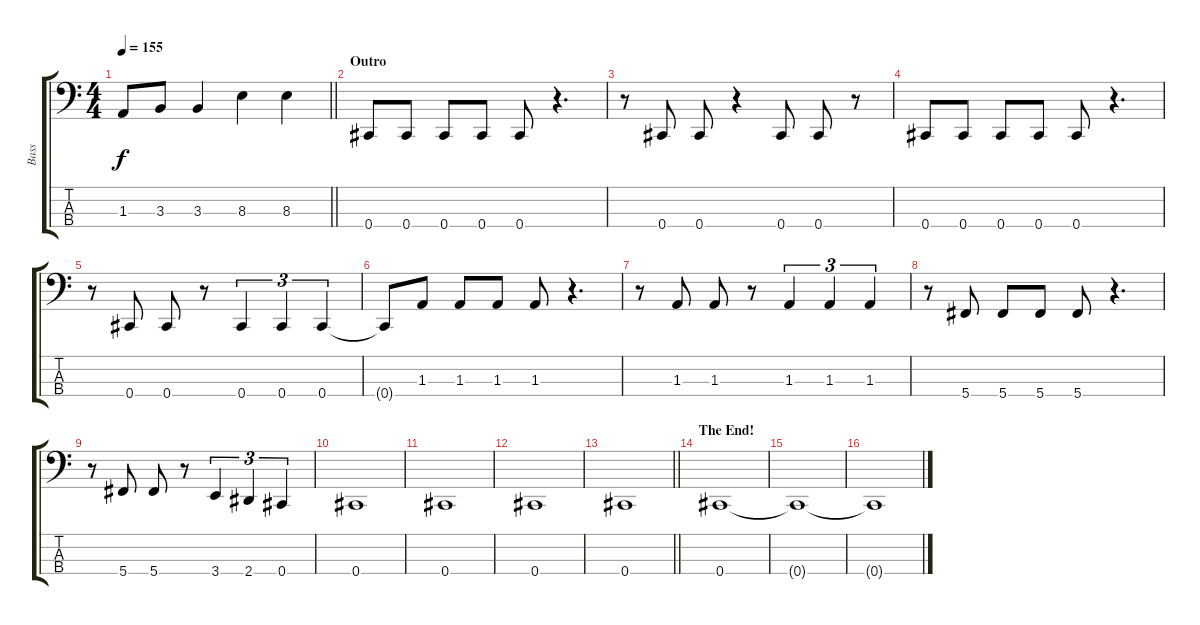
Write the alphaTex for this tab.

\track ("Bass" "Bass") {instrument electricbasspick}
\staff {score tabs}
\tuning (Gb2 Db2 Ab1 Db1) {hide}
\ts (4 4)
\tempo 155
\clef f4
\barLineRight lightlight
\ks c
1.3.8{dy f} 3.3.8 3.3.4 8.3.4 8.3.4 |
\section ("" "Outro")
0.4.8 0.4.8 0.4.8 0.4.8 0.4.8 r.4{d} |
r.8 0.4.8 0.4.8 r.4 0.4.8 0.4.8 r.8 |
0.4.8 0.4.8 0.4.8 0.4.8 0.4.8 r.4{d} |
r.8 0.4.8 0.4.8 r.8 0.4.4{tu (3 2)} 0.4.4{tu (3 2)} 0.4.4{tu (3 2)} |
0.4{t}.8 1.3.8 1.3.8 1.3.8 1.3.8 r.4{d} |
r.8 1.3.8 1.3.8 r.8 1.3.4{tu (3 2)} 1.3.4{tu (3 2)} 1.3.4{tu (3 2)} |
r.8 5.4.8 5.4.8 5.4.8 5.4.8 r.4{d} |
r.8 5.4.8 5.4.8 r.8 3.4.4{tu (3 2)} 2.4.4{tu (3 2)} 0.4.4{tu (3 2)} |
0.4.1 |
0.4.1 |
0.4.1 |
\barLineRight lightlight
0.4.1 |
\section ("" "The End!")
0.4.1 |
0.4{t}.1 |
0.4{t}.1
